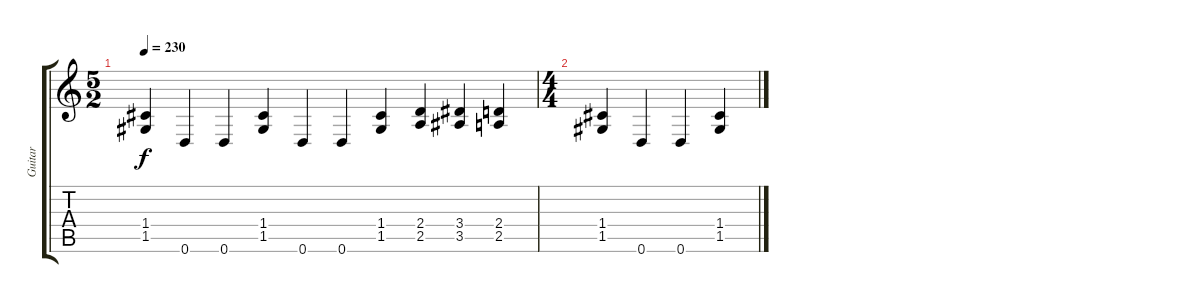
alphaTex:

\track ("Guitar" "Guitar") {instrument distortionguitar}
\staff {score tabs}
\tuning (D4 A3 F3 C3 G2 D2) {hide}
\ts (5 2)
\tempo 230
\clef g2
\ks c
(1.4 1.5).4{dy f} 0.6.4 0.6.4 (1.4 1.5).4 0.6.4 0.6.4 (1.4 1.5).4 (2.4 2.5).4 (3.4 3.5).4 (2.4 2.5).4 |
\ts (4 4)
(1.4 1.5).4 0.6.4 0.6.4 (1.4 1.5).4
